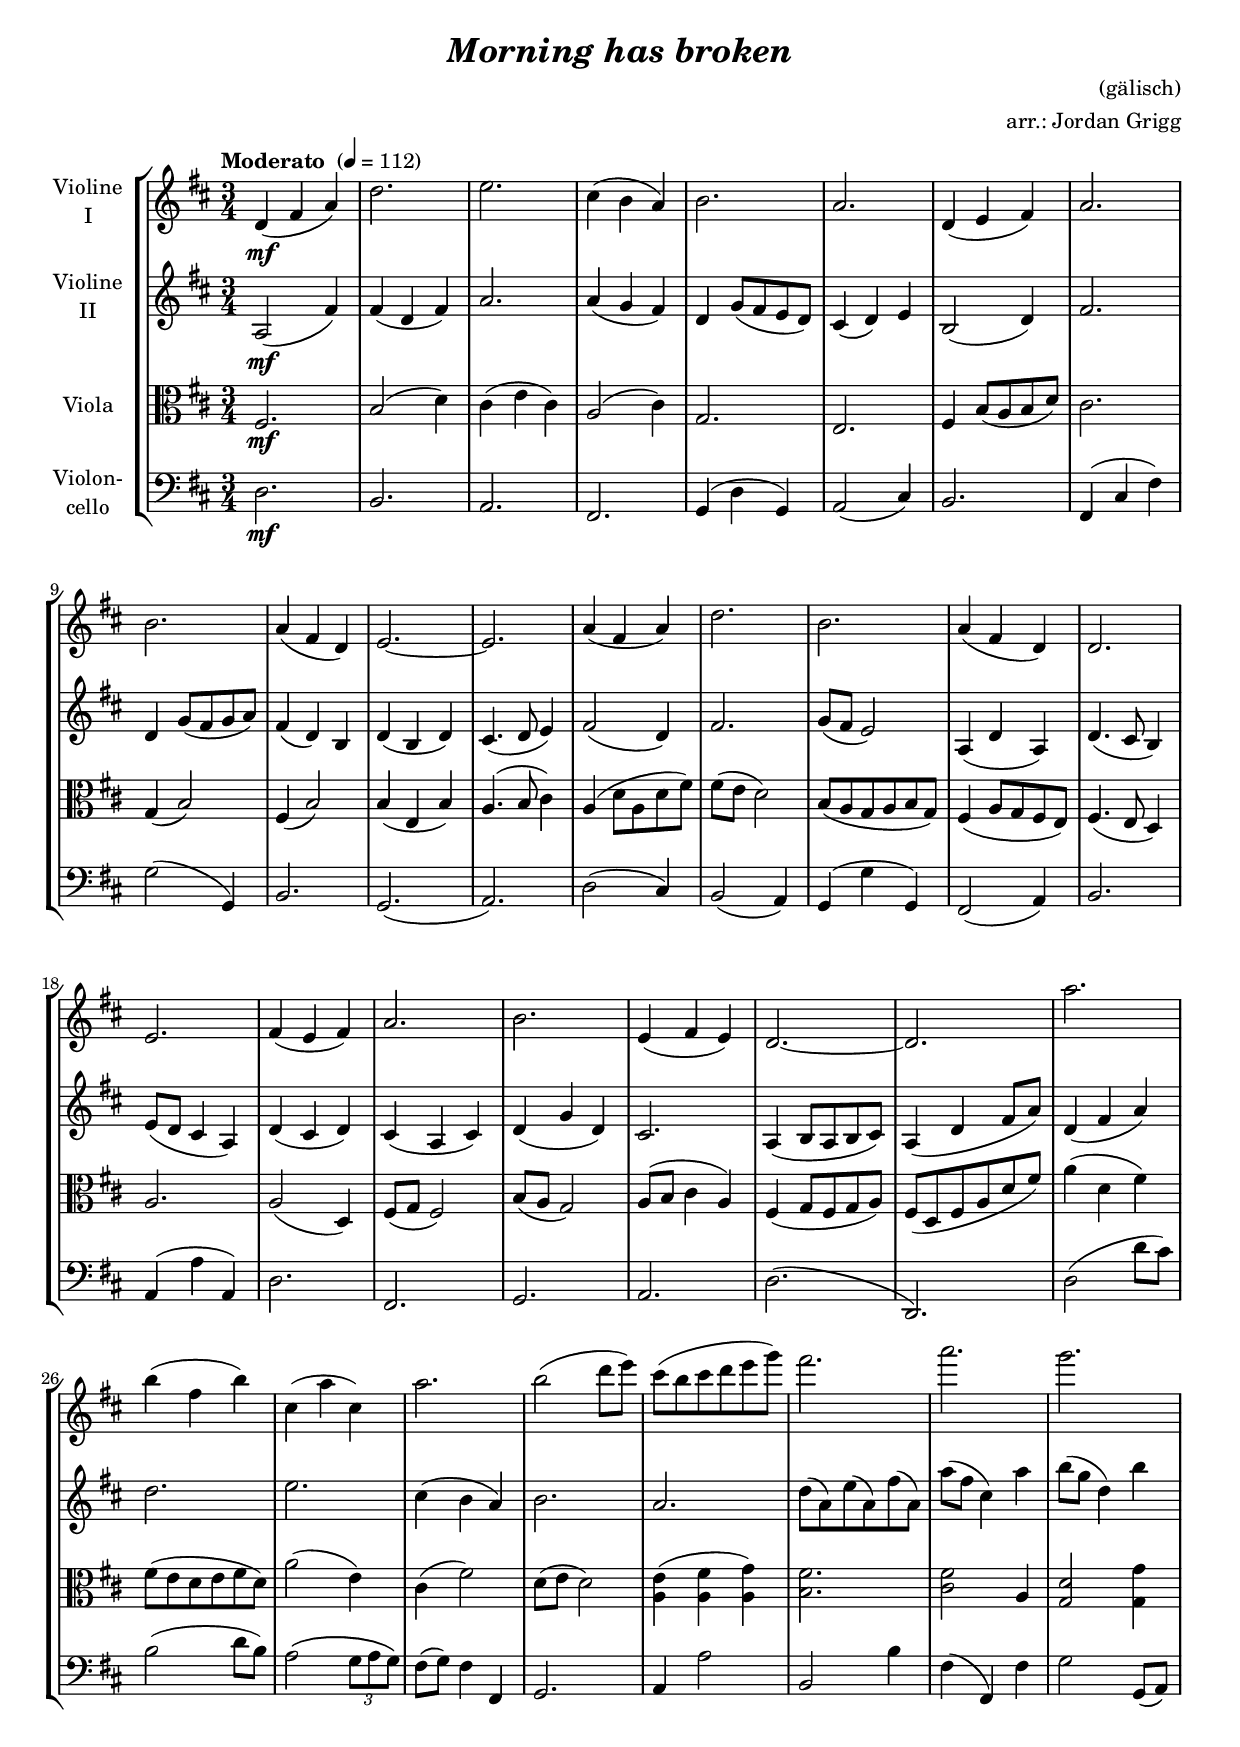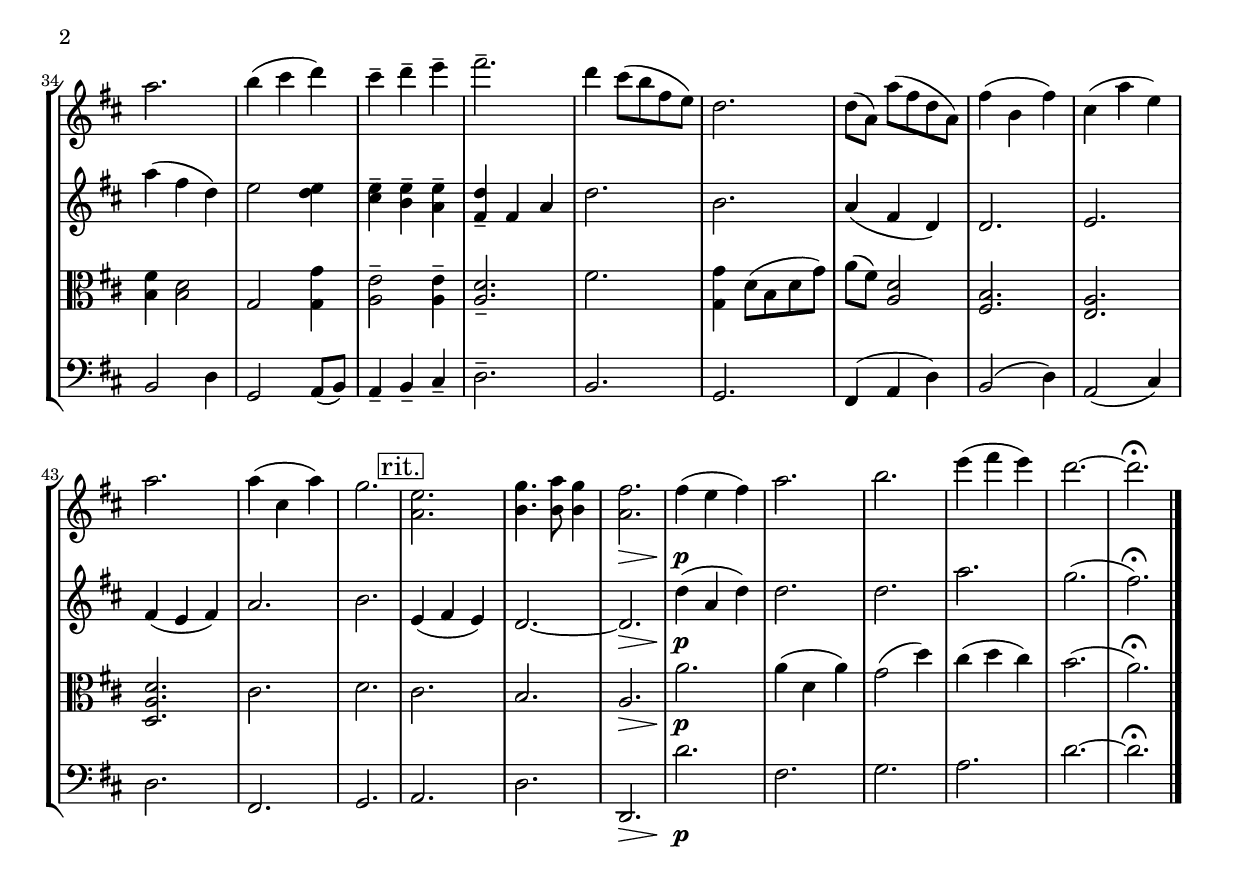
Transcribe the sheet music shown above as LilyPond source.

\version "2.14.2"
\include "deutsch.ly"

#(set-global-staff-size 18.4)

\header {
  title     = \markup \bold \italic "Morning has broken"
  composer  = "(gälisch)"
  arranger  = "arr.: Jordan Grigg"
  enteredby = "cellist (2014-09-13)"
}

voiceconsts = {
  \key d \major
  \time 3/4
  \tempo "Moderato " 4=112
  %\numericTimeSignature
  \compressFullBarRests
}

mihi = "clarinet"
mist = "string ensemble 1"
milo = "drawbar organ"

rit = \mark \markup \box "rit."

va = \relative c' {
   \voiceconsts

   d4(\mf fis a)
   d2.
   e
   cis4( h a)
   h2.
   a
   d,4( e fis)
   a2.
   h

   a4( fis d)
   e2.~
   e
   a4( fis a)
   d2.
   h
   a4( fis d)
   d2.
   e
   fis4( e fis)

   a2.
   h
   e,4( fis e)
   d2.~
   d
   a''2.
   h4( fis h)
   cis,( a' cis,)
   a'2.
   h2( d8 e)

   cis( h cis d e g)
   fis2.
   a
   g
   a,
   h4( cis d)
   cis-- d-- e--
   fis2.--
   d4 cis8( h fis e)

   d2.
   d8( a) a'[( fis d a)]
   fis'4( h, fis')
   cis( a' e)
   a2.
   a4( cis, a')
   g2. \rit
   <a, e'>

   <h g'>4. <h a'>8 <h g'>4
   <a fis'>2.\>
   fis'4(\!\p e fis)
   a2.
   h
   e4( fis e)
   d2.~
   d\fermata \bar "|."
}

vb = \relative c' {
   \voiceconsts

   a2(\mf fis'4)
   fis( d fis)
   a2.
   a4( g fis)
   d g8( fis e d)
   cis4( d) e
   h2( d4)
   fis2.

   d4 g8( fis g a)
   fis4( d) h
   d( h d)
   cis4.( d8 e4)
   fis2( d4)
   fis2.
   g8( fis e2)
   a,4( d a)

   d4.( cis8 h4)
   e8 ( d cis4 a)
   d( cis d)
   cis( a cis)
   d( g d)
   cis2.
   a4( h8 a h cis)
   a4( d fis8 a)

   d,4( fis a)
   d2.
   e
   cis4( h a)
   h2.
   a
   d8( a) e'( a,) fis'( a,)
   a'( fis cis4) a'

   h8( g d4) h'
   a( fis d)
   e2 <d e>4
   <cis e>-- <h e>-- <a e'>--
   <fis d'>-- fis a
   d2.
   h
   a4( fis d)
   d2.

   e
   fis4( e fis)
   a2.
   h \rit
   e,4( fis e)
   d2.~

   d\>
   d'4(\!\p a d)
   d2.
   d
   a'
   g(
   fis)\fermata \bar "|."
}

vc = \relative c {
   \voiceconsts
   \clef "alto"

   fis2.\mf
   h2( d4)
   cis( e cis)
   a2( cis4)
   g2.
   e
   fis4 h8( a h d)
   cis2.
   g4( h2)

   fis4( h2)
   h4( e, h')
   a4.( h8 cis4)
   a( d8 a d fis)
   fis( e d2)
   h8( a g a h g)
   fis4( a8 g fis e)

   fis4.( e8 d4)
   a'2.
   a2( d,4)
   fis8( g fis2)
   h8( a g2)
   a8( h cis4 a)
   fis( g8 fis g a)

   fis( d fis a d fis)
   a4( d, fis)
   fis8( e d e fis d)
   a'2( e4)
   cis( fis2)
   d8( e d2)
   <a e'>4( <a fis'> <a g'>)
   <h fis'>2.

   <cis fis>2 a4
   <g d'>2 <g g'>4
   <h fis'> <h d>2
   g <g g'>4
   <a e'>2-- <a e'>4--
   <a d>2.--
   fis'
   <g, g'>4 d'8( h d g)
   a( fis) <a, d>2

   <fis h>2.
   <e a>
   <d a' d>
   cis'
   d \rit
   cis
   h
   a\>

   a'\!\p
   a4( d, a')
   g2( d'4)
   cis( d cis)
   h2.(
   a)\fermata \bar "|."
}

vd = \relative c {
   \voiceconsts
   \clef "bass"

   d2.\mf
   h
   a
   fis
   g4( d' g,)
   a2( cis4)
   h2.
   fis4( cis' fis)
   g2( g,4)
   h2.

   g(
   a)
   d2( cis4)
   h2( a4)
   g( g' g,)
   fis2( a4)
   h2.
   a4( a' a,)
   d2.
   fis,

   g
   a
   d(
   d,)
   d'2( d'8 cis)
   h2( d8 h)
   a2\( \times 2/3 { g8[ a g\)] }
   fis( g) fis4 fis,
   g2.

   a4 a'2
   h, h'4
   fis( fis,) fis'
   g2 g,8( a)
   h2 d4
   g,2 a8( h)
   a4-- h-- cis--
   d2.--
   h

   g
   fis4( a d)
   h2( d4)
   a2( cis4)
   d2.
   fis,
   g \rit
   a

   d
   d,\>
   d''\p
   fis,
   g
   a
   d~
   d\fermata \bar "|."
}


music = \new StaffGroup <<
      \new Staff {
        \set Staff.midiInstrument = \mist
        \set Staff.instrumentName = \markup \center-column { "Violine" "I" }
        \transpose d d { \va }
      }

      \new Staff {
        \set Staff.midiInstrument = \mist
        \set Staff.instrumentName = \markup \center-column { "Violine" "II" }
        \transpose d d { \vb }
      }

      \new Staff {
        \set Staff.midiInstrument = \mist
        \set Staff.instrumentName = \markup \center-column { "Viola" }
        \transpose d d { \vc }
      }

      \new Staff {
        \set Staff.midiInstrument = \milo
        \set Staff.instrumentName = \markup \center-column { "Violon-" "cello" }
        \transpose d d { \vd }
      }
>>

\book {
  \score {
   \music
    \layout {}
  }

  \score {
    \unfoldRepeats \music

    \midi {
      \context {
        \Score
      }
    }
  }
}
